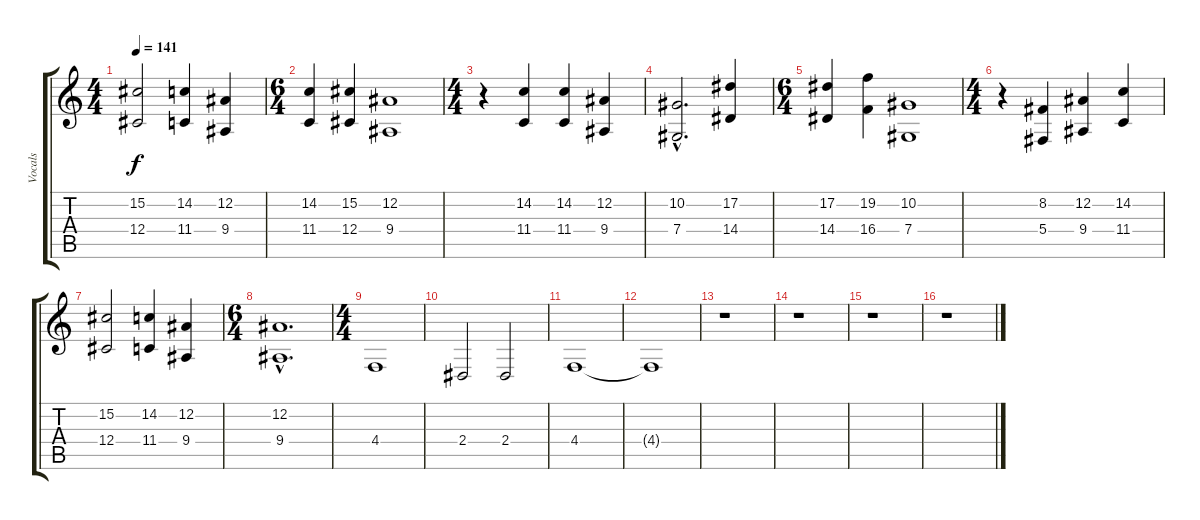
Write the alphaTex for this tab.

\track ("Vocals" "Vocals") {instrument synthbrass2}
\staff {score tabs}
\tuning (Eb4 Bb3 Gb3 Db3 Ab2 Eb2) {hide}
\ts (4 4)
\tempo 141
\clef g2
\ks c
(15.2 12.4).2{dy f} (14.2 11.4).4 (12.2 9.4).4 |
\ts (6 4)
(14.2 11.4).4 (15.2 12.4).4 (12.2 9.4).1 |
\ts (4 4)
r.4 (14.2 11.4).4 (14.2 11.4).4 (12.2 9.4).4 |
(10.2{hac} 7.4{hac}).2{d} (17.2 14.4).4 |
\ts (6 4)
(17.2 14.4).4 (19.2 16.4).4 (10.2 7.4).1 |
\ts (4 4)
r.4 (8.2 5.4).4 (12.2 9.4).4 (14.2 11.4).4 |
(15.2 12.4).2 (14.2 11.4).4 (12.2 9.4).4 |
\ts (6 4)
(12.2{hac} 9.4{hac}).1{d} |
\ts (4 4)
4.4.1 |
2.4.2 2.4.2 |
4.4.1 |
4.4{t}.1 |
r.1 |
r.1 |
r.1 |
r.1
